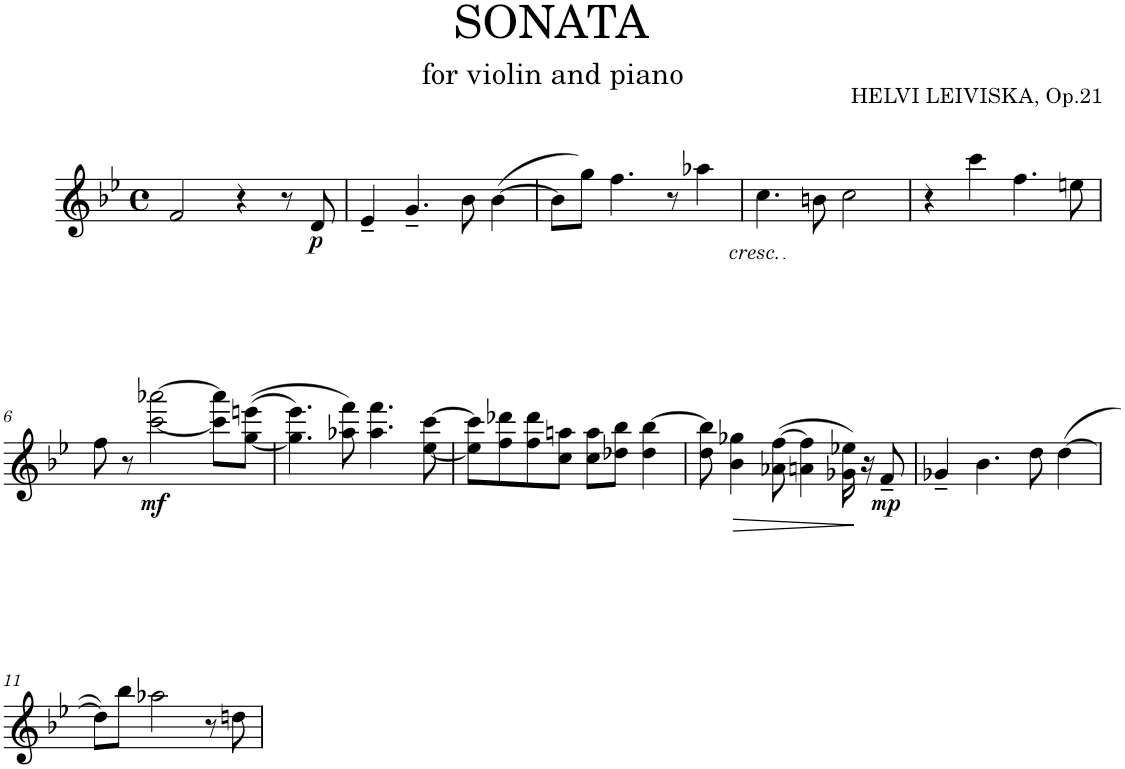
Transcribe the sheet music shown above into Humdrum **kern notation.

**kern	**dynam
*part1	*part1
*staff1	*staff1
*I"Violin	*
*I'Vln.	*
*clefG2	*
*k[b-e-]	*
*M4/4	*
*met(c)	*
=1	=1
2f/	.
4r	.
8r	.
!	!LO:DY:b
8d/	p
=2	=2
4e-~/	.
4.g~/	.
8b-\	.
([4b-\	.
=3	=3
8b-\L])	.
8gg\J	.
4.ff\	.
8r	.
!LO:TX:b:i:t=cresc.	!
4aa-X\	.
=4	=4
4.cc\	.
8bn\	.
2cc\	.
=5	=5
4r	.
4ccc\	.
4.ff\	.
8een\	.
!!LO:LB:g=z
=6	=6
8ff\	.
8r	.
!	!LO:DY:b
[2ccc\ [2aaa-X\	mf
8ccc\] 8aaa-\]L	.
(([8gg\ 8eeen\J	.
=7	=7
4.gg\] 4.eee-\)	.
8aa-X\ 8fff\)	.
4.aa-\ 4.fff\	.
[8ee-\ [8ccc\	.
=8	=8
8ee-\] 8ccc\]L	.
8ff\ 8ddd-X\	.
8ff\ 8ddd-\	.
8cc\ 8aan\J	.
8cc\ 8aa\L	.
8dd-X\ 8bb-\J	.
4dd-\ [4bb-\	.
=9	=9
8dd\ 8bb-\]	.
!	!LO:HP:b
4b-\ 4gg-X\	>
(8a-X\ [8ff\	.
4an\ 4ff\])	.
16g-X\ 16ee-X\	.
16r	]
!	!LO:DY:b
8f~/	mp
=10	=10
4g-X~/	.
4.b-\	.
8dd\	.
([4dd\	.
!!LO:LB:g=z
=11	=11
8dd\L])	.
8bb-\J	.
2aa-X\	.
8r	.
8ddn\	.
=	=
*-	*-
